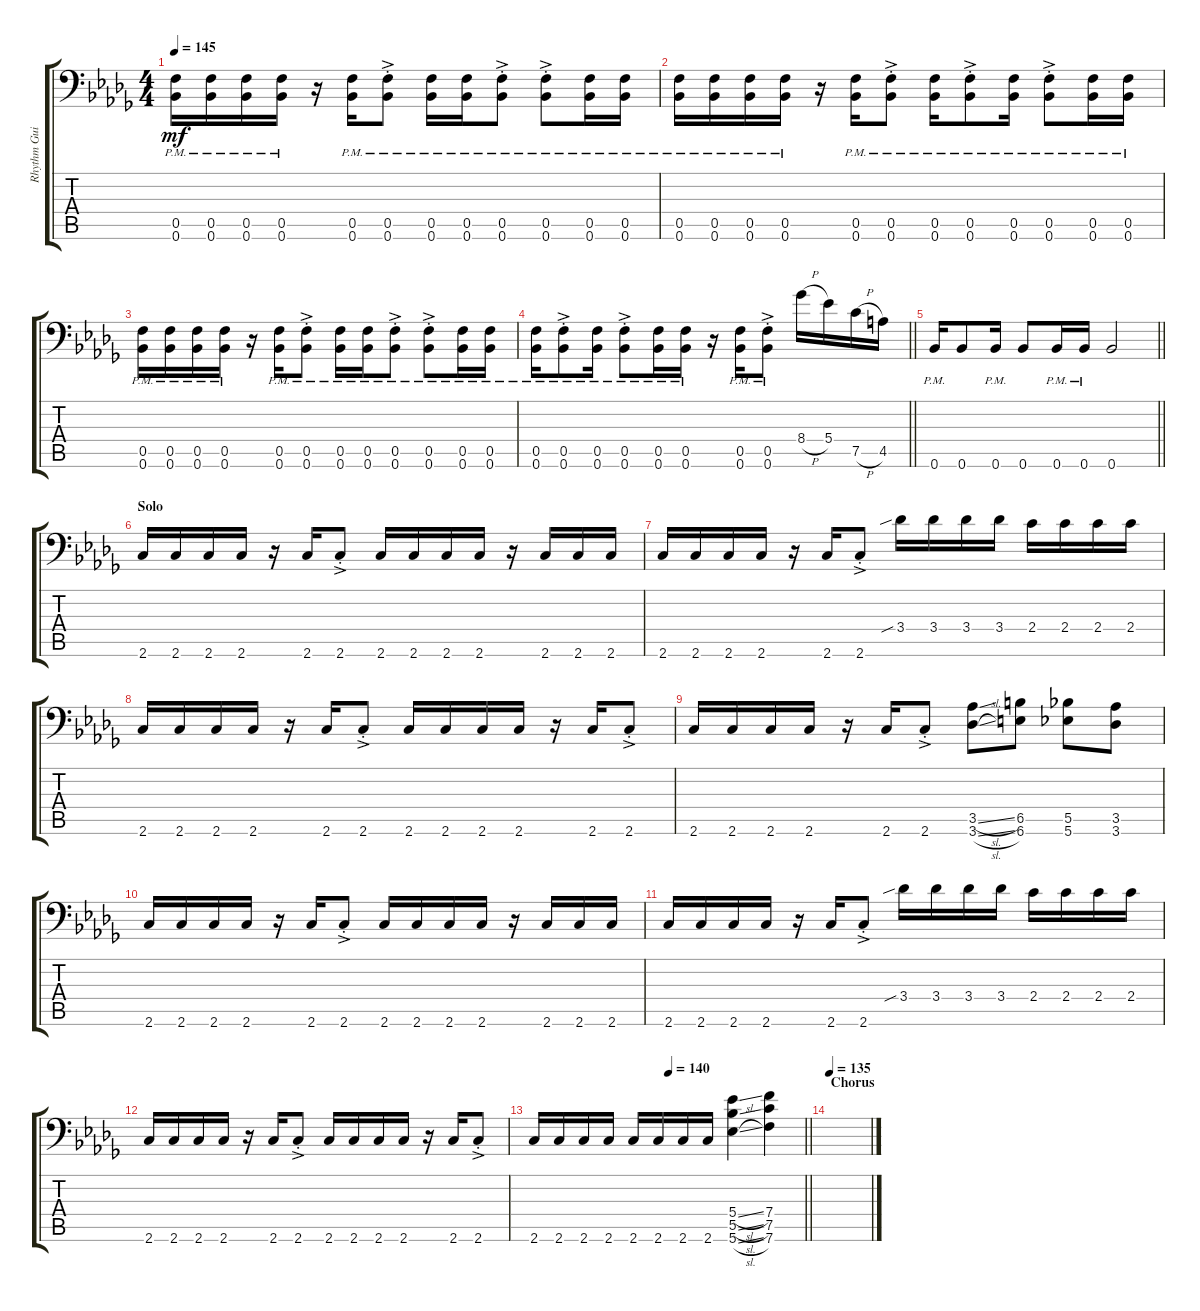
\track ("Rhythm Guitar Left" "Rhythm Gui") {instrument distortionguitar}
\staff {score tabs}
\tuning (C4 G3 Eb3 Bb2 F2 Bb1) {hide}
\ts (4 4)
\tempo 145
\clef f4
\ks bbminor
(0.5{pm} 0.6{pm}).16{dy mf} (0.5{pm} 0.6{pm}).16 (0.5{pm} 0.6{pm}).16 (0.5{pm} 0.6{pm}).16 r.16 (0.5{pm} 0.6{pm}).16 (0.5{ac pm st} 0.6{ac pm st}).8 (0.5{pm} 0.6{pm}).16 (0.5{pm} 0.6{pm}).16 (0.5{ac pm st} 0.6{ac pm st}).8 (0.5{ac pm st} 0.6{ac pm st}).8 (0.5{pm} 0.6{pm}).16 (0.5{pm} 0.6{pm}).16 |
(0.5{pm} 0.6{pm}).16 (0.5{pm} 0.6{pm}).16 (0.5{pm} 0.6{pm}).16 (0.5{pm} 0.6{pm}).16 r.16 (0.5{pm} 0.6{pm}).16 (0.5{ac pm st} 0.6{ac pm st}).8 (0.5{pm} 0.6{pm}).16 (0.5{ac pm st} 0.6{ac pm st}).8 (0.5{pm} 0.6{pm}).16 (0.5{ac pm st} 0.6{ac pm st}).8 (0.5{pm} 0.6{pm}).16 (0.5{pm} 0.6{pm}).16 |
(0.5{pm} 0.6{pm}).16 (0.5{pm} 0.6{pm}).16 (0.5{pm} 0.6{pm}).16 (0.5{pm} 0.6{pm}).16 r.16 (0.5{pm} 0.6{pm}).16 (0.5{ac pm st} 0.6{ac pm st}).8 (0.5{pm} 0.6{pm}).16 (0.5{pm} 0.6{pm}).16 (0.5{ac pm st} 0.6{ac pm st}).8 (0.5{ac pm st} 0.6{ac pm st}).8 (0.5{pm} 0.6{pm}).16 (0.5{pm} 0.6{pm}).16 |
\barLineRight lightlight
(0.5{pm} 0.6{pm}).16 (0.5{ac pm st} 0.6{ac pm st}).8 (0.5{pm} 0.6{pm}).16 (0.5{ac pm st} 0.6{ac pm st}).8 (0.5{pm} 0.6{pm}).16 (0.5{pm} 0.6{pm}).16 r.16 (0.5{pm} 0.6{pm}).16 (0.5{ac pm st} 0.6{ac pm st}).8 8.4{h}.16 5.4.16 7.5{h}.16 4.5.16 |
\barLineRight lightlight
0.6{pm}.16 0.6.8 0.6{pm}.16 0.6.8 0.6{pm}.16 0.6{pm}.16 0.6.2 |
\section ("" "Solo")
2.6.16 2.6.16 2.6.16 2.6.16 r.16 2.6.16 2.6{ac st}.8 2.6.16 2.6.16 2.6.16 2.6.16 r.16 2.6.16 2.6.16 2.6.16 |
2.6.16 2.6.16 2.6.16 2.6.16 r.16 2.6.16 2.6{ac st}.8 3.4{sib}.16 3.4.16 3.4.16 3.4.16 2.4.16 2.4.16 2.4.16 2.4.16 |
2.6.16 2.6.16 2.6.16 2.6.16 r.16 2.6.16 2.6{ac st}.8 2.6.16 2.6.16 2.6.16 2.6.16 r.16 2.6.16 2.6{ac st}.8 |
2.6.16 2.6.16 2.6.16 2.6.16 r.16 2.6.16 2.6{ac st}.8 (3.5{sl} 3.6{sl}).8 (6.5 6.6).8 (5.5 5.6).8 (3.5 3.6).8 |
2.6.16 2.6.16 2.6.16 2.6.16 r.16 2.6.16 2.6{ac st}.8 2.6.16 2.6.16 2.6.16 2.6.16 r.16 2.6.16 2.6.16 2.6.16 |
2.6.16 2.6.16 2.6.16 2.6.16 r.16 2.6.16 2.6{ac st}.8 3.4{sib}.16 3.4.16 3.4.16 3.4.16 2.4.16 2.4.16 2.4.16 2.4.16 |
2.6.16 2.6.16 2.6.16 2.6.16 r.16 2.6.16 2.6{ac st}.8 2.6.16 2.6.16 2.6.16 2.6.16 r.16 2.6.16 2.6{ac st}.8 |
\tempo (140 0.5)
\barLineRight lightlight
2.6.16 2.6.16 2.6.16 2.6.16 2.6.16 2.6.16 2.6.16 2.6.16 (5.4{sl} 5.5{sl} 5.6{sl}).4 (7.4 7.5 7.6).4 |
\section ("" "Chorus")
\tempo 135
